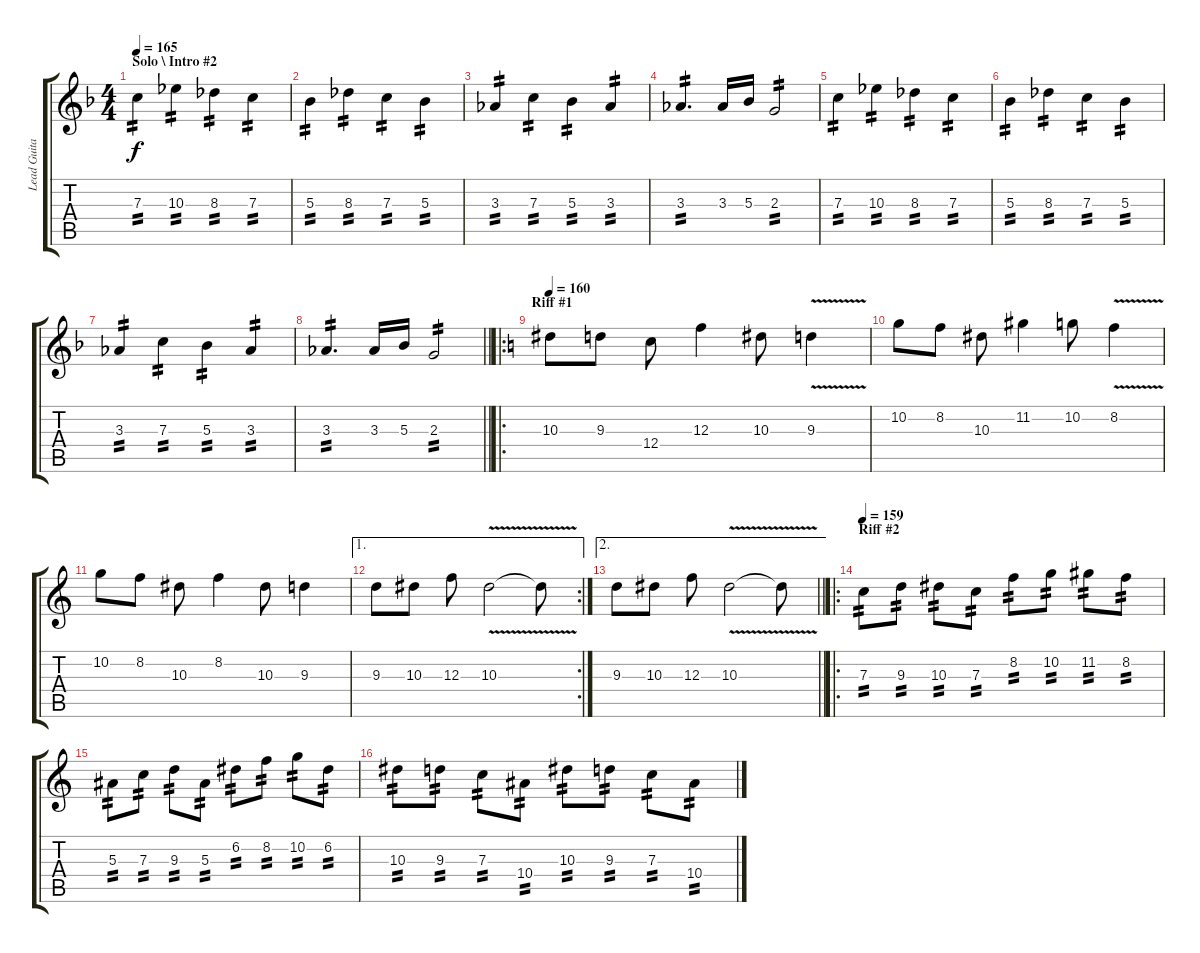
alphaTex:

\track ("Lead Guitar" "Lead Guita") {instrument distortionguitar}
\staff {score tabs}
\tuning (D4 A3 F3 C3 G2 D2) {hide}
\ts (4 4)
\section ("" "Solo \\ Intro #2")
\tempo 165
\clef g2
\ks f
7.3.4{tp 2 dy f} 10.3.4{tp 2} 8.3.4{tp 2} 7.3.4{tp 2} |
5.3.4{tp 2} 8.3.4{tp 2} 7.3.4{tp 2} 5.3.4{tp 2} |
3.3.4{tp 2} 7.3.4{tp 2} 5.3.4{tp 2} 3.3.4{tp 2} |
3.3.4{d tp 2} 3.3.16 5.3.16 2.3.2{tp 2} |
7.3.4{tp 2} 10.3.4{tp 2} 8.3.4{tp 2} 7.3.4{tp 2} |
5.3.4{tp 2} 8.3.4{tp 2} 7.3.4{tp 2} 5.3.4{tp 2} |
3.3.4{tp 2} 7.3.4{tp 2} 5.3.4{tp 2} 3.3.4{tp 2} |
\barLineRight lightlight
3.3.4{d tp 2} 3.3.16 5.3.16 2.3.2{tp 2} |
\ro
\section ("" "Riff #1")
\tempo 160
\ks c
10.3.8 9.3.8 12.4.8 12.3.4 10.3.8 9.3{v}.4 |
10.2.8 8.2.8 10.3.8 11.2.4 10.2.8 8.2{v}.4 |
10.2.8 8.2.8 10.3.8 8.2.4 10.3.8 9.3.4 |
\ae 1
\rc 2
9.3.8 10.3.8 12.3.8 10.3{v}.2 10.3{t}.8 |
\ae 2
\barLineRight lightlight
9.3.8 10.3.8 12.3.8 10.3{v}.2 10.3{t}.8 |
\ro
\section ("" "Riff #2")
\tempo 159
7.3.8{tp 2} 9.3.8{tp 2} 10.3.8{tp 2} 7.3.8{tp 2} 8.2.8{tp 2} 10.2.8{tp 2} 11.2.8{tp 2} 8.2.8{tp 2} |
5.3.8{tp 2} 7.3.8{tp 2} 9.3.8{tp 2} 5.3.8{tp 2} 6.2.8{tp 2} 8.2.8{tp 2} 10.2.8{tp 2} 6.2.8{tp 2} |
10.3.8{tp 2} 9.3.8{tp 2} 7.3.8{tp 2} 10.4.8{tp 2} 10.3.8{tp 2} 9.3.8{tp 2} 7.3.8{tp 2} 10.4.8{tp 2}
